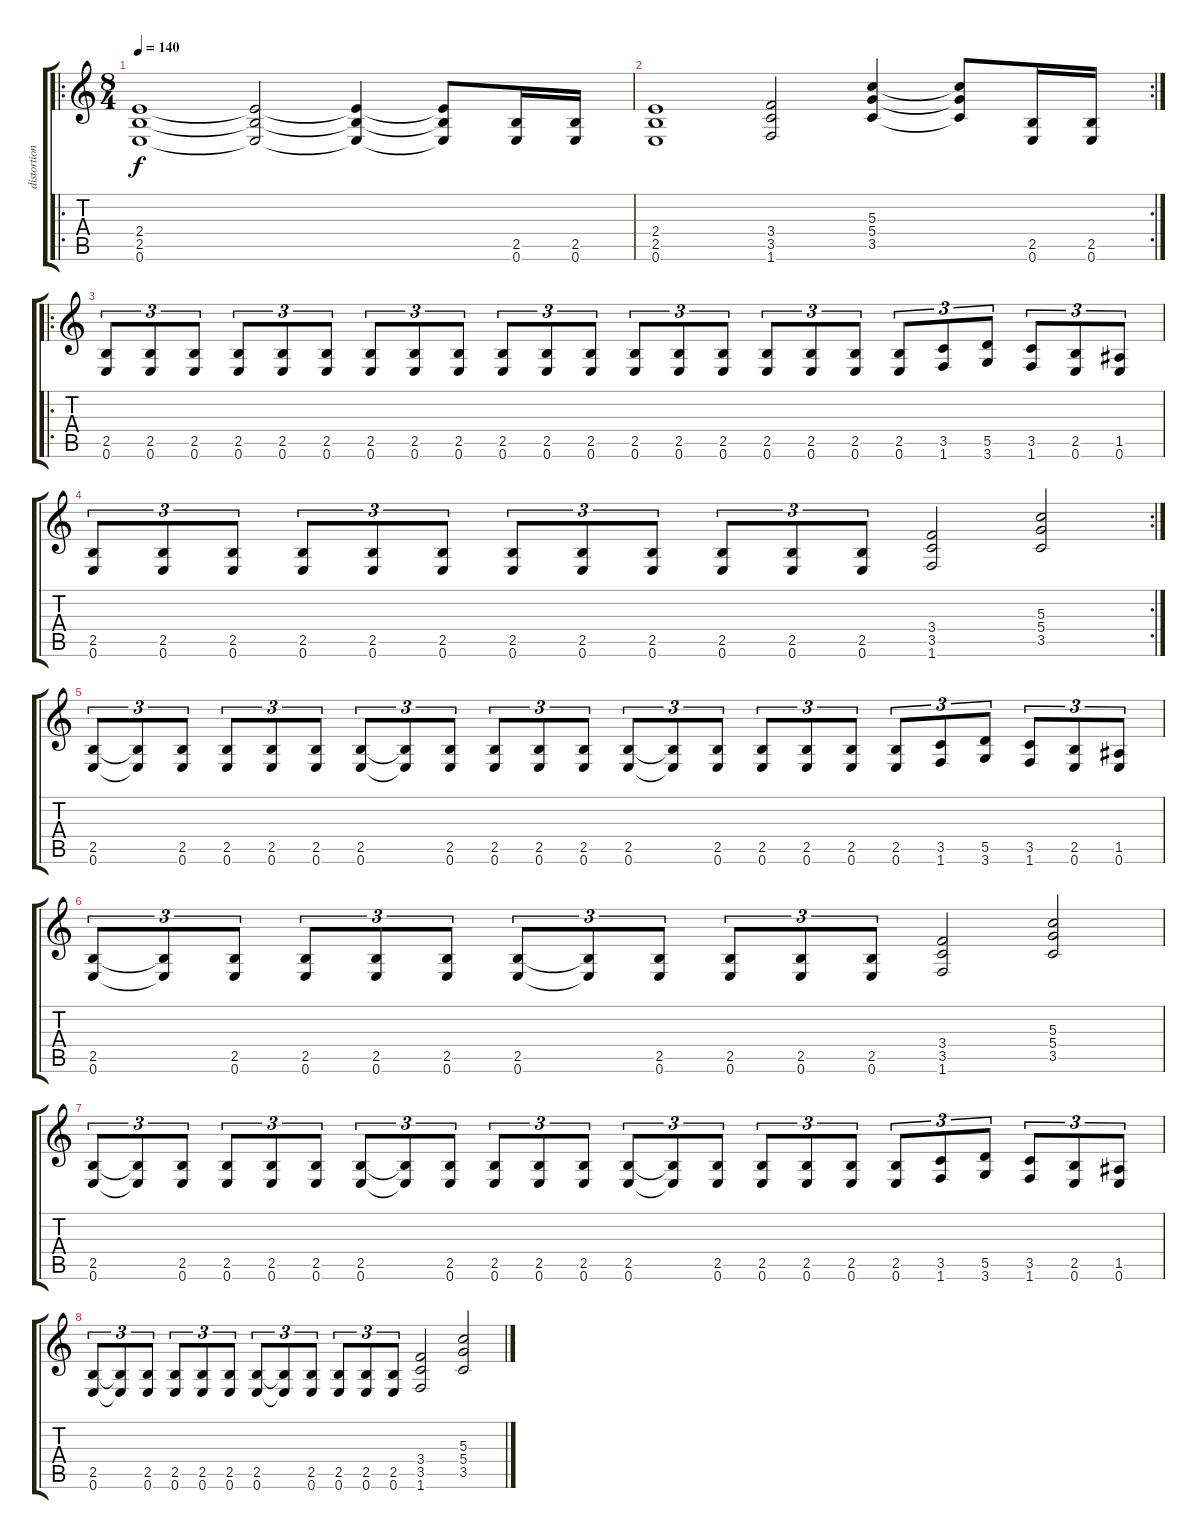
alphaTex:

\track ("distortion" "distortion") {instrument distortionguitar}
\staff {score tabs}
\tuning (E4 B3 G3 D3 A2 E2) {hide}
\ro
\ts (8 4)
\tempo 140
\clef g2
\ks c
(2.4 2.5 0.6).1{dy f} (2.4{t} 2.5{t} 0.6{t}).2 (2.4{t} 2.5{t} 0.6{t}).4 (2.4{t} 2.5{t} 0.6{t}).8 (2.5 0.6).16 (2.5 0.6).16 |
\rc 2
(2.4 2.5 0.6).1 (3.4 3.5 1.6).2 (5.3 5.4 3.5).4 (5.3{t} 5.4{t} 3.5{t}).8 (2.5 0.6).16 (2.5 0.6).16 |
\ro
(2.5 0.6).8{tu (3 2)} (2.5 0.6).8{tu (3 2)} (2.5 0.6).8{tu (3 2)} (2.5 0.6).8{tu (3 2)} (2.5 0.6).8{tu (3 2)} (2.5 0.6).8{tu (3 2)} (2.5 0.6).8{tu (3 2)} (2.5 0.6).8{tu (3 2)} (2.5 0.6).8{tu (3 2)} (2.5 0.6).8{tu (3 2)} (2.5 0.6).8{tu (3 2)} (2.5 0.6).8{tu (3 2)} (2.5 0.6).8{tu (3 2)} (2.5 0.6).8{tu (3 2)} (2.5 0.6).8{tu (3 2)} (2.5 0.6).8{tu (3 2)} (2.5 0.6).8{tu (3 2)} (2.5 0.6).8{tu (3 2)} (2.5 0.6).8{tu (3 2)} (3.5 1.6).8{tu (3 2)} (5.5 3.6).8{tu (3 2)} (3.5 1.6).8{tu (3 2)} (2.5 0.6).8{tu (3 2)} (1.5 0.6).8{tu (3 2)} |
\rc 2
(2.5 0.6).8{tu (3 2)} (2.5 0.6).8{tu (3 2)} (2.5 0.6).8{tu (3 2)} (2.5 0.6).8{tu (3 2)} (2.5 0.6).8{tu (3 2)} (2.5 0.6).8{tu (3 2)} (2.5 0.6).8{tu (3 2)} (2.5 0.6).8{tu (3 2)} (2.5 0.6).8{tu (3 2)} (2.5 0.6).8{tu (3 2)} (2.5 0.6).8{tu (3 2)} (2.5 0.6).8{tu (3 2)} (3.4 3.5 1.6).2 (5.3 5.4 3.5).2 |
(2.5 0.6).8{tu (3 2)} (2.5{t} 0.6{t}).8{tu (3 2)} (2.5 0.6).8{tu (3 2)} (2.5 0.6).8{tu (3 2)} (2.5 0.6).8{tu (3 2)} (2.5 0.6).8{tu (3 2)} (2.5 0.6).8{tu (3 2)} (2.5{t} 0.6{t}).8{tu (3 2)} (2.5 0.6).8{tu (3 2)} (2.5 0.6).8{tu (3 2)} (2.5 0.6).8{tu (3 2)} (2.5 0.6).8{tu (3 2)} (2.5 0.6).8{tu (3 2)} (2.5{t} 0.6{t}).8{tu (3 2)} (2.5 0.6).8{tu (3 2)} (2.5 0.6).8{tu (3 2)} (2.5 0.6).8{tu (3 2)} (2.5 0.6).8{tu (3 2)} (2.5 0.6).8{tu (3 2)} (3.5 1.6).8{tu (3 2)} (5.5 3.6).8{tu (3 2)} (3.5 1.6).8{tu (3 2)} (2.5 0.6).8{tu (3 2)} (1.5 0.6).8{tu (3 2)} |
(2.5 0.6).8{tu (3 2)} (2.5{t} 0.6{t}).8{tu (3 2)} (2.5 0.6).8{tu (3 2)} (2.5 0.6).8{tu (3 2)} (2.5 0.6).8{tu (3 2)} (2.5 0.6).8{tu (3 2)} (2.5 0.6).8{tu (3 2)} (2.5{t} 0.6{t}).8{tu (3 2)} (2.5 0.6).8{tu (3 2)} (2.5 0.6).8{tu (3 2)} (2.5 0.6).8{tu (3 2)} (2.5 0.6).8{tu (3 2)} (3.4 3.5 1.6).2 (5.3 5.4 3.5).2 |
(2.5 0.6).8{tu (3 2)} (2.5{t} 0.6{t}).8{tu (3 2)} (2.5 0.6).8{tu (3 2)} (2.5 0.6).8{tu (3 2)} (2.5 0.6).8{tu (3 2)} (2.5 0.6).8{tu (3 2)} (2.5 0.6).8{tu (3 2)} (2.5{t} 0.6{t}).8{tu (3 2)} (2.5 0.6).8{tu (3 2)} (2.5 0.6).8{tu (3 2)} (2.5 0.6).8{tu (3 2)} (2.5 0.6).8{tu (3 2)} (2.5 0.6).8{tu (3 2)} (2.5{t} 0.6{t}).8{tu (3 2)} (2.5 0.6).8{tu (3 2)} (2.5 0.6).8{tu (3 2)} (2.5 0.6).8{tu (3 2)} (2.5 0.6).8{tu (3 2)} (2.5 0.6).8{tu (3 2)} (3.5 1.6).8{tu (3 2)} (5.5 3.6).8{tu (3 2)} (3.5 1.6).8{tu (3 2)} (2.5 0.6).8{tu (3 2)} (1.5 0.6).8{tu (3 2)} |
(2.5 0.6).8{tu (3 2)} (2.5{t} 0.6{t}).8{tu (3 2)} (2.5 0.6).8{tu (3 2)} (2.5 0.6).8{tu (3 2)} (2.5 0.6).8{tu (3 2)} (2.5 0.6).8{tu (3 2)} (2.5 0.6).8{tu (3 2)} (2.5{t} 0.6{t}).8{tu (3 2)} (2.5 0.6).8{tu (3 2)} (2.5 0.6).8{tu (3 2)} (2.5 0.6).8{tu (3 2)} (2.5 0.6).8{tu (3 2)} (3.4 3.5 1.6).2 (5.3 5.4 3.5).2
